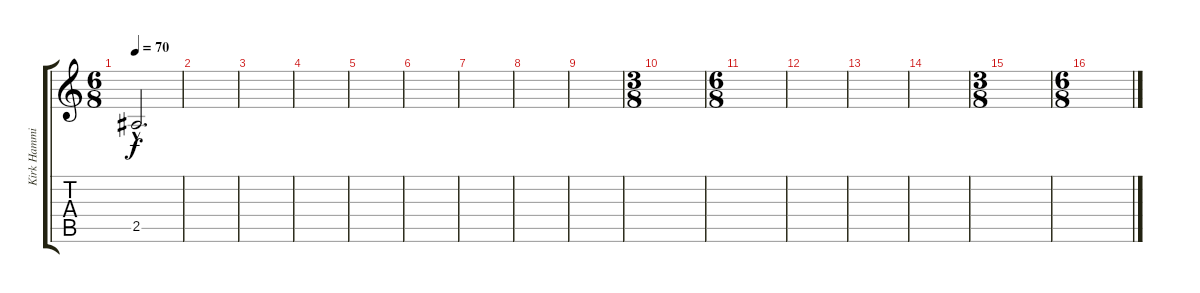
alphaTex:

\track ("Kirk Hammit - Distortion" "Kirk Hammi") {instrument distortionguitar}
\staff {score tabs}
\tuning (Eb4 Bb3 Gb3 Db3 Ab2 Eb2) {hide}
\ts (6 8)
\tempo 70
\clef g2
\ks c
2.5{hac t}.2{d dy f} |
|
|
|
|
|
|
|
|
\ts (3 8)
|
\ts (6 8)
|
|
|
|
\ts (3 8)
|
\ts (6 8)
